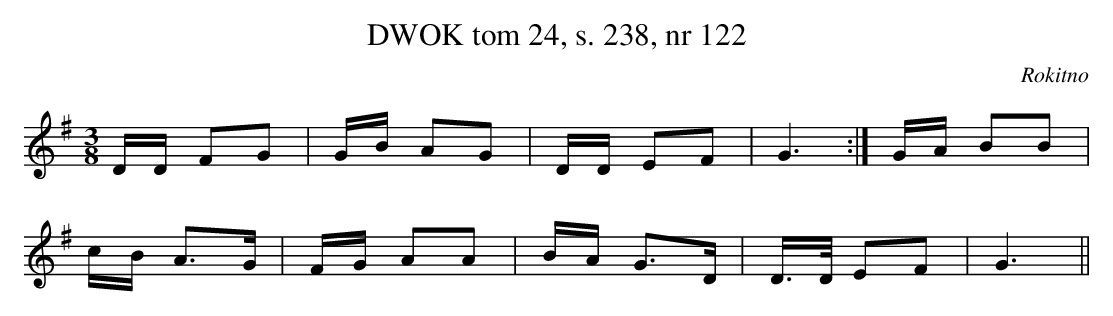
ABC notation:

X:1
T: DWOK tom 24, s. 238, nr 122
O: Rokitno
L: 1/16
M: 3/8
K: G
DD F2G2|GB A2G2|DD E2F2|G6:|GA B2B2|
cB A3G|FG A2A2|BA G3D|D3/D/ E2F2|G6||
